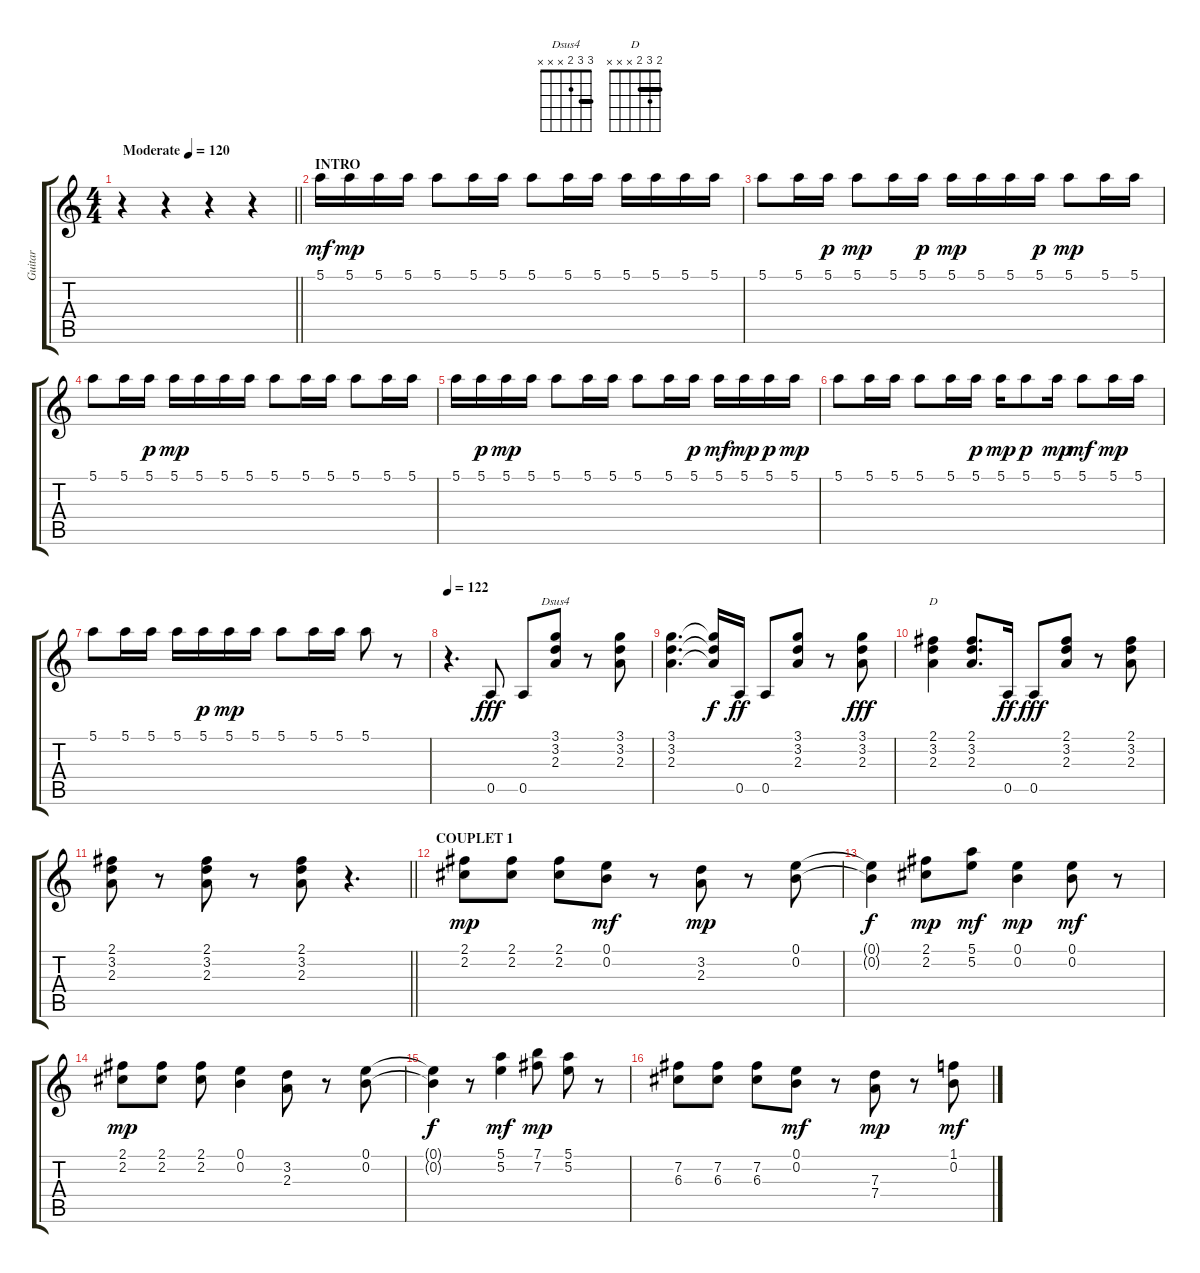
\track ("Guitar" "Guitar") {instrument overdrivenguitar}
\staff {score tabs}
\tuning (E4 B3 G3 D3 A2 E2) {hide}
\chord ("Dsus4" 3 3 2 x x x) {barre 3}
\chord ("D" 2 3 2 x x x) {barre 2}
\ts (4 4)
\tempo (120 "Moderate")
\clef g2
\barLineRight lightlight
\ks c
r.4{dy mf instrument overdrivenguitar} r.4 r.4 r.4 |
\section ("" "INTRO")
5.1.16 5.1.16{dy mp} 5.1.16 5.1.16 5.1.8 5.1.16 5.1.16 5.1.8 5.1.16 5.1.16 5.1.16 5.1.16 5.1.16 5.1.16 |
5.1.8 5.1.16 5.1.16{dy p} 5.1.8{dy mp} 5.1.16 5.1.16{dy p} 5.1.16{dy mp} 5.1.16 5.1.16 5.1.16{dy p} 5.1.8{dy mp} 5.1.16 5.1.16 |
5.1.8 5.1.16 5.1.16{dy p} 5.1.16{dy mp} 5.1.16 5.1.16 5.1.16 5.1.8 5.1.16 5.1.16 5.1.8 5.1.16 5.1.16 |
5.1.16 5.1.16{dy p} 5.1.16{dy mp} 5.1.16 5.1.8 5.1.16 5.1.16 5.1.8 5.1.16 5.1.16{dy p} 5.1.16{dy mf} 5.1.16{dy mp} 5.1.16{dy p} 5.1.16{dy mp} |
5.1.8 5.1.16 5.1.16 5.1.8 5.1.16 5.1.16{dy p} 5.1.16{dy mp} 5.1.8{dy p} 5.1.16{dy mp} 5.1.8{dy mf} 5.1.16{dy mp} 5.1.16 |
5.1.8 5.1.16 5.1.16 5.1.16 5.1.16{dy p} 5.1.16{dy mp} 5.1.16 5.1.8 5.1.16 5.1.16 5.1.8 r.8 |
\tempo 122
r.4{d instrument electricguitarclean} 0.5.8{dy fff} 0.5.8 (3.1 3.2 2.3).8{ch "Dsus4"} r.8 (3.1 3.2 2.3).8 |
(3.1 3.2 2.3).4{d} (3.1{t} 3.2{t} 2.3{t}).16{dy f} 0.5.16{dy ff} 0.5.8 (3.1 3.2 2.3).8 r.8 (3.1 3.2 2.3).8{dy fff} |
(2.1 3.2 2.3).4{ch "D"} (2.1 3.2 2.3).8{d} 0.5.16{dy ff} 0.5.8{dy fff} (2.1 3.2 2.3).8 r.8 (2.1 3.2 2.3).8 |
\barLineRight lightlight
(2.1 3.2 2.3).8 r.8 (2.1 3.2 2.3).8 r.8 (2.1 3.2 2.3).8 r.4{d} |
\section ("" "COUPLET 1")
(2.1 2.2).8{dy mp instrument overdrivenguitar} (2.1 2.2).8 (2.1 2.2).8 (0.1 0.2).8{dy mf} r.8 (3.2 2.3).8{dy mp} r.8 (0.1 0.2).8 |
(0.1{t} 0.2{t}).4{dy f} (2.1 2.2).8{dy mp} (5.1 5.2).8{dy mf} (0.1 0.2).4{dy mp} (0.1 0.2).8{dy mf} r.8 |
(2.1 2.2).8{dy mp} (2.1 2.2).8 (2.1 2.2).8 (0.1 0.2).4 (3.2 2.3).8 r.8 (0.1 0.2).8 |
(0.1{t} 0.2{t}).4{dy f} r.8 (5.1 5.2).4{dy mf} (7.1 7.2).8{dy mp} (5.1 5.2).8 r.8 |
(7.2 6.3).8 (7.2 6.3).8 (7.2 6.3).8 (0.1 0.2).8{dy mf} r.8 (7.3 7.4).8{dy mp} r.8 (1.1 0.2).8{dy mf}
